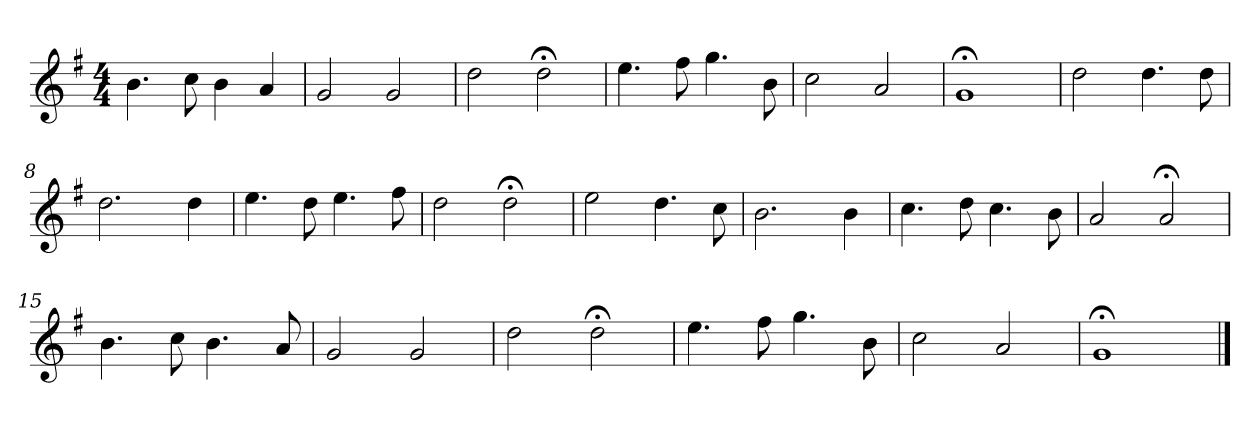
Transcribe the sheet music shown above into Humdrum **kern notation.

**kern
*part1
*staff1
*k[f#]
*G:
*M4/4
*MM120
=1
4.b
8cc
4b
4a
=2
2g
2g
=3
2dd
2dd;<
=4
4.ee
8ff#
4.gg
8b
=5
2cc
2a
=6
1g;<
=7
2dd
4.dd
8dd
=8
2.dd
4dd
=9
4.ee
8dd
4.ee
8ff#
=10
2dd
2dd;<
=11
2ee
4.dd
8cc
=12
2.b
4b
=13
4.cc
8dd
4.cc
8b
=14
2a
2a;<
=15
4.b
8cc
4.b
8a
=16
2g
2g
=17
2dd
2dd;<
=18
4.ee
8ff#
4.gg
8b
=19
2cc
2a
=20
1g;<
==
*-
